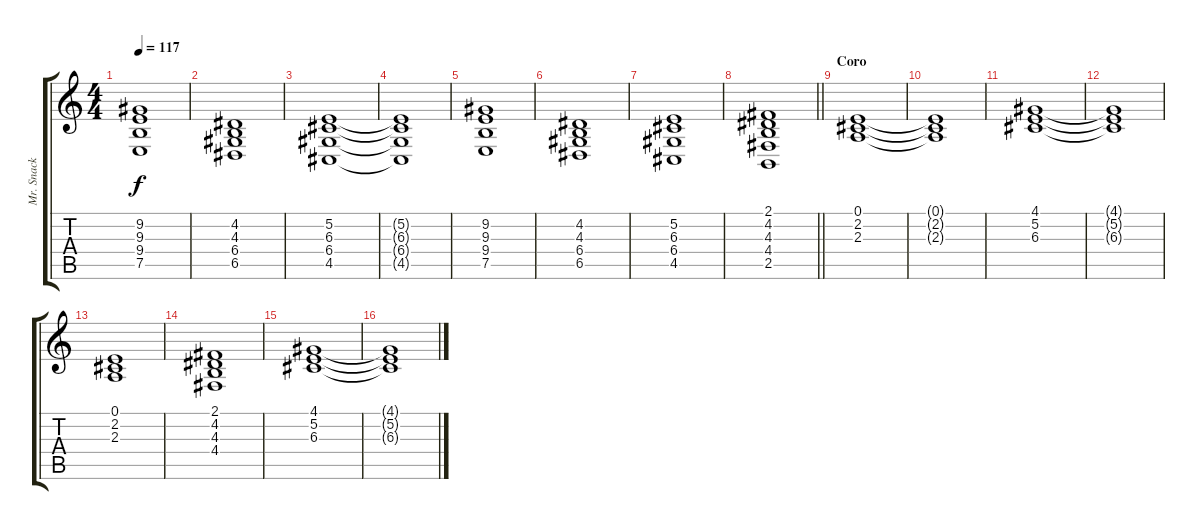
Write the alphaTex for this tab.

\track ("Mr. Snack" "Mr. Snack") {instrument pad1newage}
\staff {score tabs}
\tuning (E4 B3 G3 D3 A2 E2) {hide}
\ts (4 4)
\tempo 117
\clef g2
\ks c
(9.2 9.3 9.4 7.5).1{dy f} |
(4.2 4.3 6.4 6.5).1 |
(5.2 6.3 6.4 4.5).1 |
(5.2{t} 6.3{t} 6.4{t} 4.5{t}).1 |
(9.2 9.3 9.4 7.5).1 |
(4.2 4.3 6.4 6.5).1 |
(5.2 6.3 6.4 4.5).1 |
\barLineRight lightlight
(2.1 4.2 4.3 4.4 2.5).1 |
\section ("" "Coro")
(0.1 2.2 2.3).1 |
(0.1{t} 2.2{t} 2.3{t}).1 |
(4.1 5.2 6.3).1 |
(4.1{t} 5.2{t} 6.3{t}).1 |
(0.1 2.2 2.3).1 |
(2.1 4.2 4.3 4.4).1 |
(4.1 5.2 6.3).1 |
(4.1{t} 5.2{t} 6.3{t}).1
